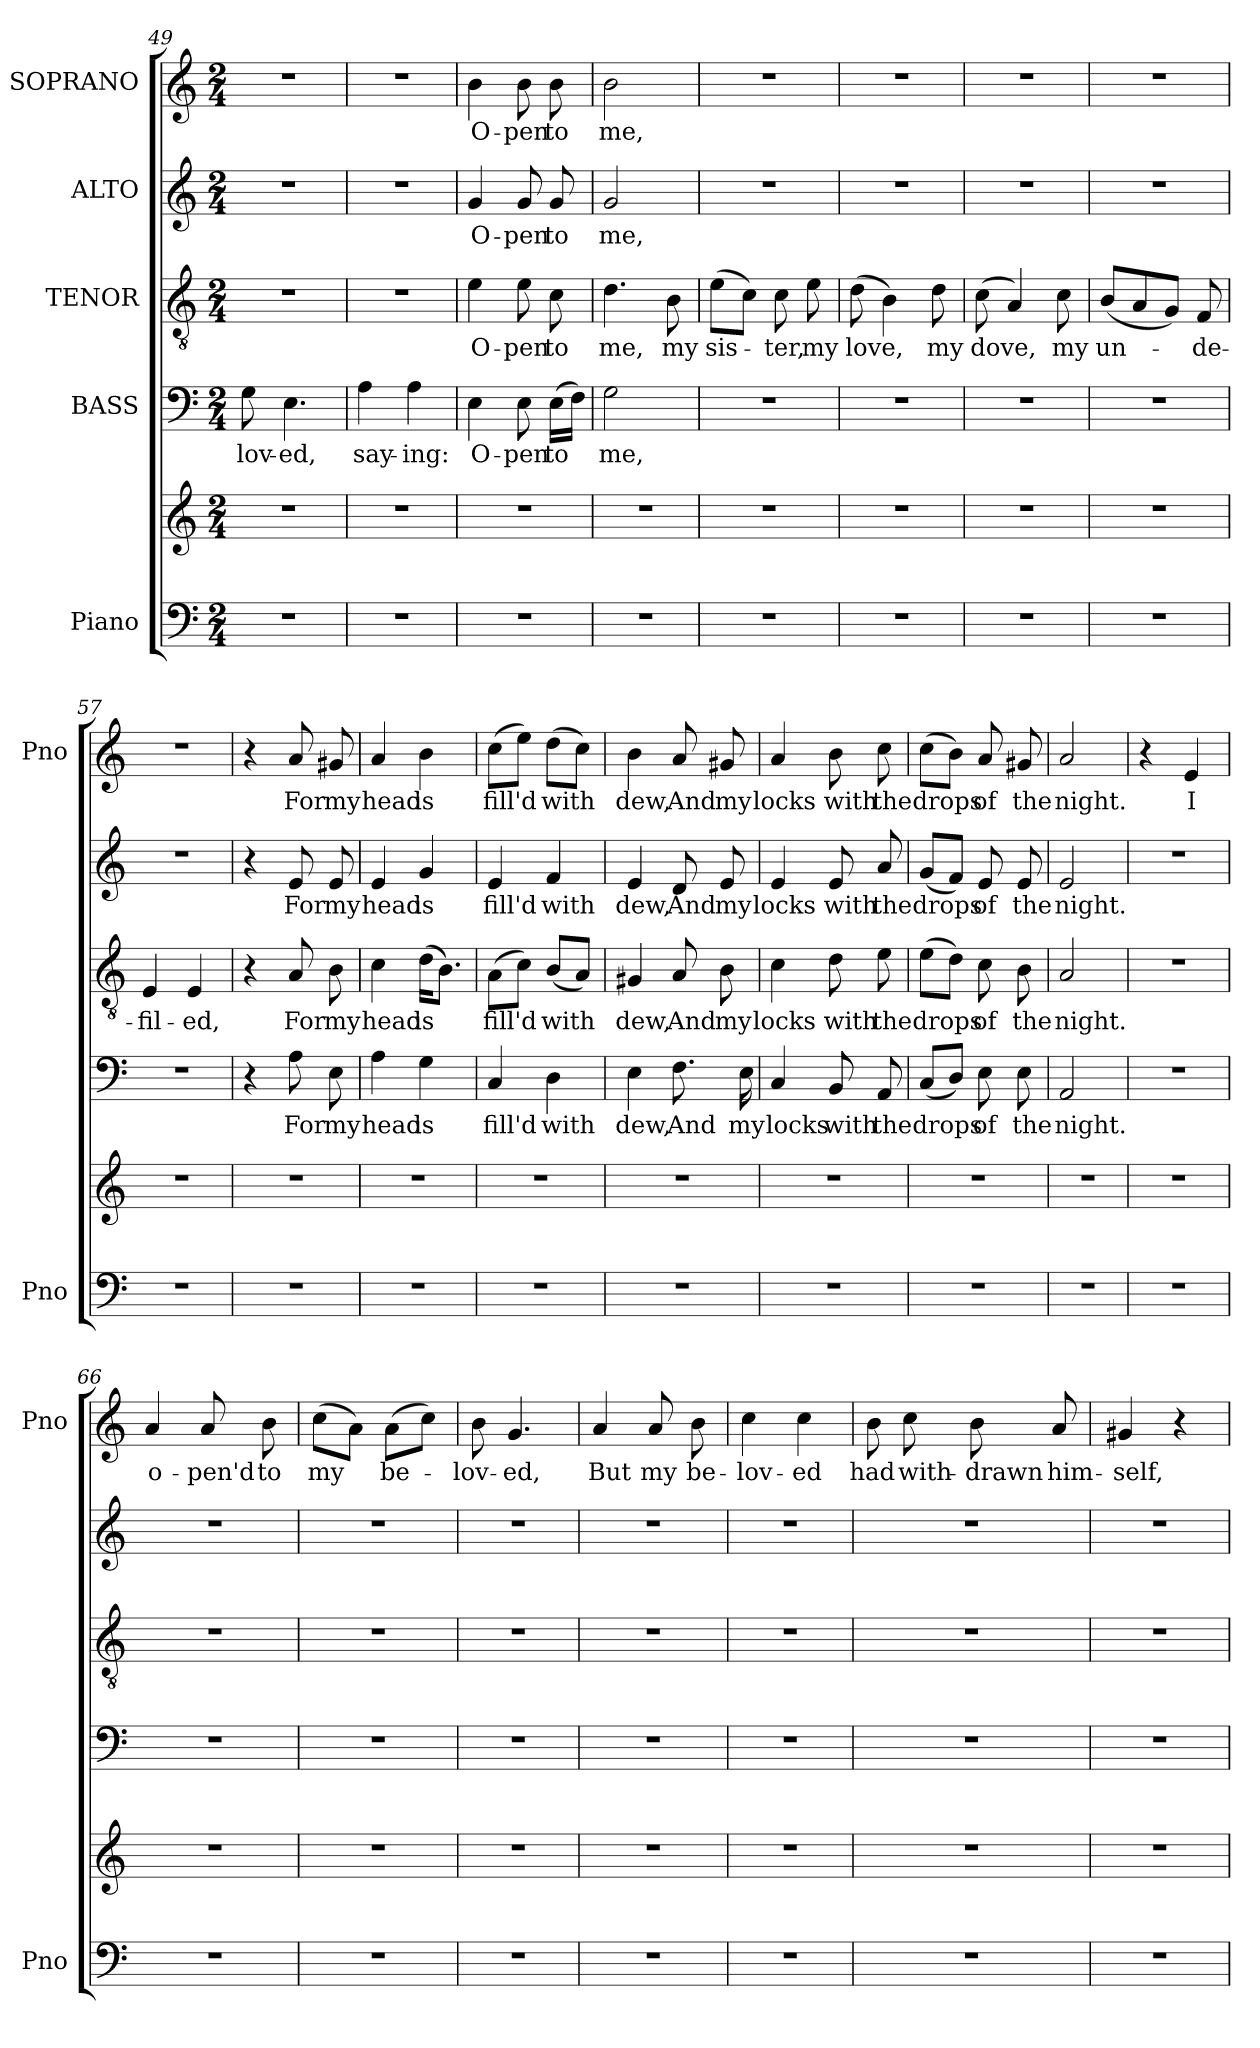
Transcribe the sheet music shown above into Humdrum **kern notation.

**kern	**kern	**kern	**text	**kern	**text	**kern	**text	**kern	**text
*part5	*part5	*part4	*part4	*part3	*part3	*part2	*part2	*part1	*part1
*staff6	*staff5	*staff4	*staff4	*staff3	*staff3	*staff2	*staff2	*staff1	*staff1
*I"Piano	*	*I"BASS	*	*I"TENOR	*	*I"ALTO	*	*I"SOPRANO	*
*I'Pno	*	*	*	*	*	*	*	*I'Pno	*
*clefF4	*clefG2	*clefF4	*	*clefGv2	*	*clefG2	*	*clefG2	*
*k[]	*k[]	*k[]	*	*k[]	*	*k[]	*	*k[]	*
*a:	*a:	*a:	*	*a:	*	*a:	*	*a:	*
*M2/4	*M2/4	*M2/4	*	*M2/4	*	*M2/4	*	*M2/4	*
=49	=49	=49	=49	=49	=49	=49	=49	=49	=49
2r	2r	8G\	-lov-	2r	.	2r	.	2r	.
.	.	4.E\	-ed,	.	.	.	.	.	.
=50	=50	=50	=50	=50	=50	=50	=50	=50	=50
2r	2r	4A\	say-	2r	.	2r	.	2r	.
.	.	4A\	-ing:	.	.	.	.	.	.
=51	=51	=51	=51	=51	=51	=51	=51	=51	=51
2r	2r	4E\	O-	4e\	O-	4g/	O-	4b\	O-
.	.	8E\	-pen	8e\	-pen	8g/	-pen	8b\	-pen
.	.	(16E\LL	to	8c\	to	8g/	to	8b\	to
.	.	16F\JJ)	.	.	.	.	.	.	.
=52	=52	=52	=52	=52	=52	=52	=52	=52	=52
2r	2r	2G\	me,	4.d\	me,	2g/	me,	2b\	me,
.	.	.	.	8B\	my	.	.	.	.
=53	=53	=53	=53	=53	=53	=53	=53	=53	=53
2r	2r	2r	.	(8e\L	sis-	2r	.	2r	.
.	.	.	.	8c\J)	.	.	.	.	.
.	.	.	.	8c\	-ter,	.	.	.	.
.	.	.	.	8e\	my	.	.	.	.
!!LO:LB:g=z
=54	=54	=54	=54	=54	=54	=54	=54	=54	=54
2r	2r	2r	.	(8d\	love,	2r	.	2r	.
.	.	.	.	4B\)	.	.	.	.	.
.	.	.	.	8d\	my	.	.	.	.
=55	=55	=55	=55	=55	=55	=55	=55	=55	=55
2r	2r	2r	.	(8c\	dove,	2r	.	2r	.
.	.	.	.	4A/)	.	.	.	.	.
.	.	.	.	8c\	my	.	.	.	.
=56	=56	=56	=56	=56	=56	=56	=56	=56	=56
2r	2r	2r	.	(8B/L	un-	2r	.	2r	.
.	.	.	.	8A/	.	.	.	.	.
.	.	.	.	8G/J)	.	.	.	.	.
.	.	.	.	8F/	-de-	.	.	.	.
=57	=57	=57	=57	=57	=57	=57	=57	=57	=57
2r	2r	2r	.	4E/	-fil-	2r	.	2r	.
.	.	.	.	4E/	-ed,	.	.	.	.
=58	=58	=58	=58	=58	=58	=58	=58	=58	=58
2r	2r	4r	.	4r	.	4r	.	4r	.
.	.	8A\	For	8A/	For	8e/	For	8a/	For
.	.	8E\	my	8B\	my	8e/	my	8g#X/	my
=59	=59	=59	=59	=59	=59	=59	=59	=59	=59
2r	2r	4A\	head	4c\	head	4e/	head	4a/	head
.	.	4G\	is	(16d\KL	is	4g/	is	4b\	is
.	.	.	.	8.B\J)	.	.	.	.	.
=60	=60	=60	=60	=60	=60	=60	=60	=60	=60
2r	2r	4C/	fill'd	(8A\L	fill'd	4e/	fill'd	(8cc\L	fill'd
.	.	.	.	8c\J)	.	.	.	8ee\J)	.
.	.	4D\	with	(8B/L	with	4f/	with	(8dd\L	with
.	.	.	.	8A/J)	.	.	.	8cc\J)	.
=61	=61	=61	=61	=61	=61	=61	=61	=61	=61
2r	2r	4E\	dew,	4G#X/	dew,	4e/	dew,	4b\	dew,
.	.	8.F\	And	8A/	And	8d/	And	8a/	And
.	.	.	.	8B\	my	8e/	my	8g#X/	my
.	.	16E\	my	.	.	.	.	.	.
!!LO:PB:g=z
=62	=62	=62	=62	=62	=62	=62	=62	=62	=62
2r	2r	4C/	locks	4c\	locks	4e/	locks	4a/	locks
.	.	8BB/	with	8d\	with	8e/	with	8b\	with
.	.	8AA/	the	8e\	the	8a/	the	8cc\	the
=63	=63	=63	=63	=63	=63	=63	=63	=63	=63
2r	2r	(8C/L	drops	(8e\L	drops	(8g/L	drops	(8cc\L	drops
.	.	8D/J)	.	8d\J)	.	8f/J)	.	8b\J)	.
.	.	8E\	of	8c\	of	8e/	of	8a/	of
.	.	8E\	the	8B\	the	8e/	the	8g#X/	the
=64	=64	=64	=64	=64	=64	=64	=64	=64	=64
2r	2r	2AA/	night.	2A/	night.	2e/	night.	2a/	night.
=65	=65	=65	=65	=65	=65	=65	=65	=65	=65
2r	2r	2r	.	2r	.	2r	.	4r	.
.	.	.	.	.	.	.	.	4e/	I
=66	=66	=66	=66	=66	=66	=66	=66	=66	=66
2r	2r	2r	.	2r	.	2r	.	4a/	o-
.	.	.	.	.	.	.	.	8a/	-pen'd
.	.	.	.	.	.	.	.	8b\	to
=67	=67	=67	=67	=67	=67	=67	=67	=67	=67
2r	2r	2r	.	2r	.	2r	.	(8cc\L	my
.	.	.	.	.	.	.	.	8a\J)	.
.	.	.	.	.	.	.	.	(8a\L	be-
.	.	.	.	.	.	.	.	8cc\J)	.
=68	=68	=68	=68	=68	=68	=68	=68	=68	=68
2r	2r	2r	.	2r	.	2r	.	8b\	-lov-
.	.	.	.	.	.	.	.	4.g/	-ed,
!!LO:LB:g=z
=69	=69	=69	=69	=69	=69	=69	=69	=69	=69
2r	2r	2r	.	2r	.	2r	.	4a/	But
.	.	.	.	.	.	.	.	8a/	my
.	.	.	.	.	.	.	.	8b\	be-
=70	=70	=70	=70	=70	=70	=70	=70	=70	=70
2r	2r	2r	.	2r	.	2r	.	4cc\	-lov-
.	.	.	.	.	.	.	.	4cc\	-ed
=71	=71	=71	=71	=71	=71	=71	=71	=71	=71
2r	2r	2r	.	2r	.	2r	.	8b\	had
.	.	.	.	.	.	.	.	8cc\	with-
.	.	.	.	.	.	.	.	8b\	-drawn
.	.	.	.	.	.	.	.	8a/	him-
=72	=72	=72	=72	=72	=72	=72	=72	=72	=72
2r	2r	2r	.	2r	.	2r	.	4g#X/	-self,
.	.	.	.	.	.	.	.	4r	.
=	=	=	=	=	=	=	=	=	=
*-	*-	*-	*-	*-	*-	*-	*-	*-	*-
